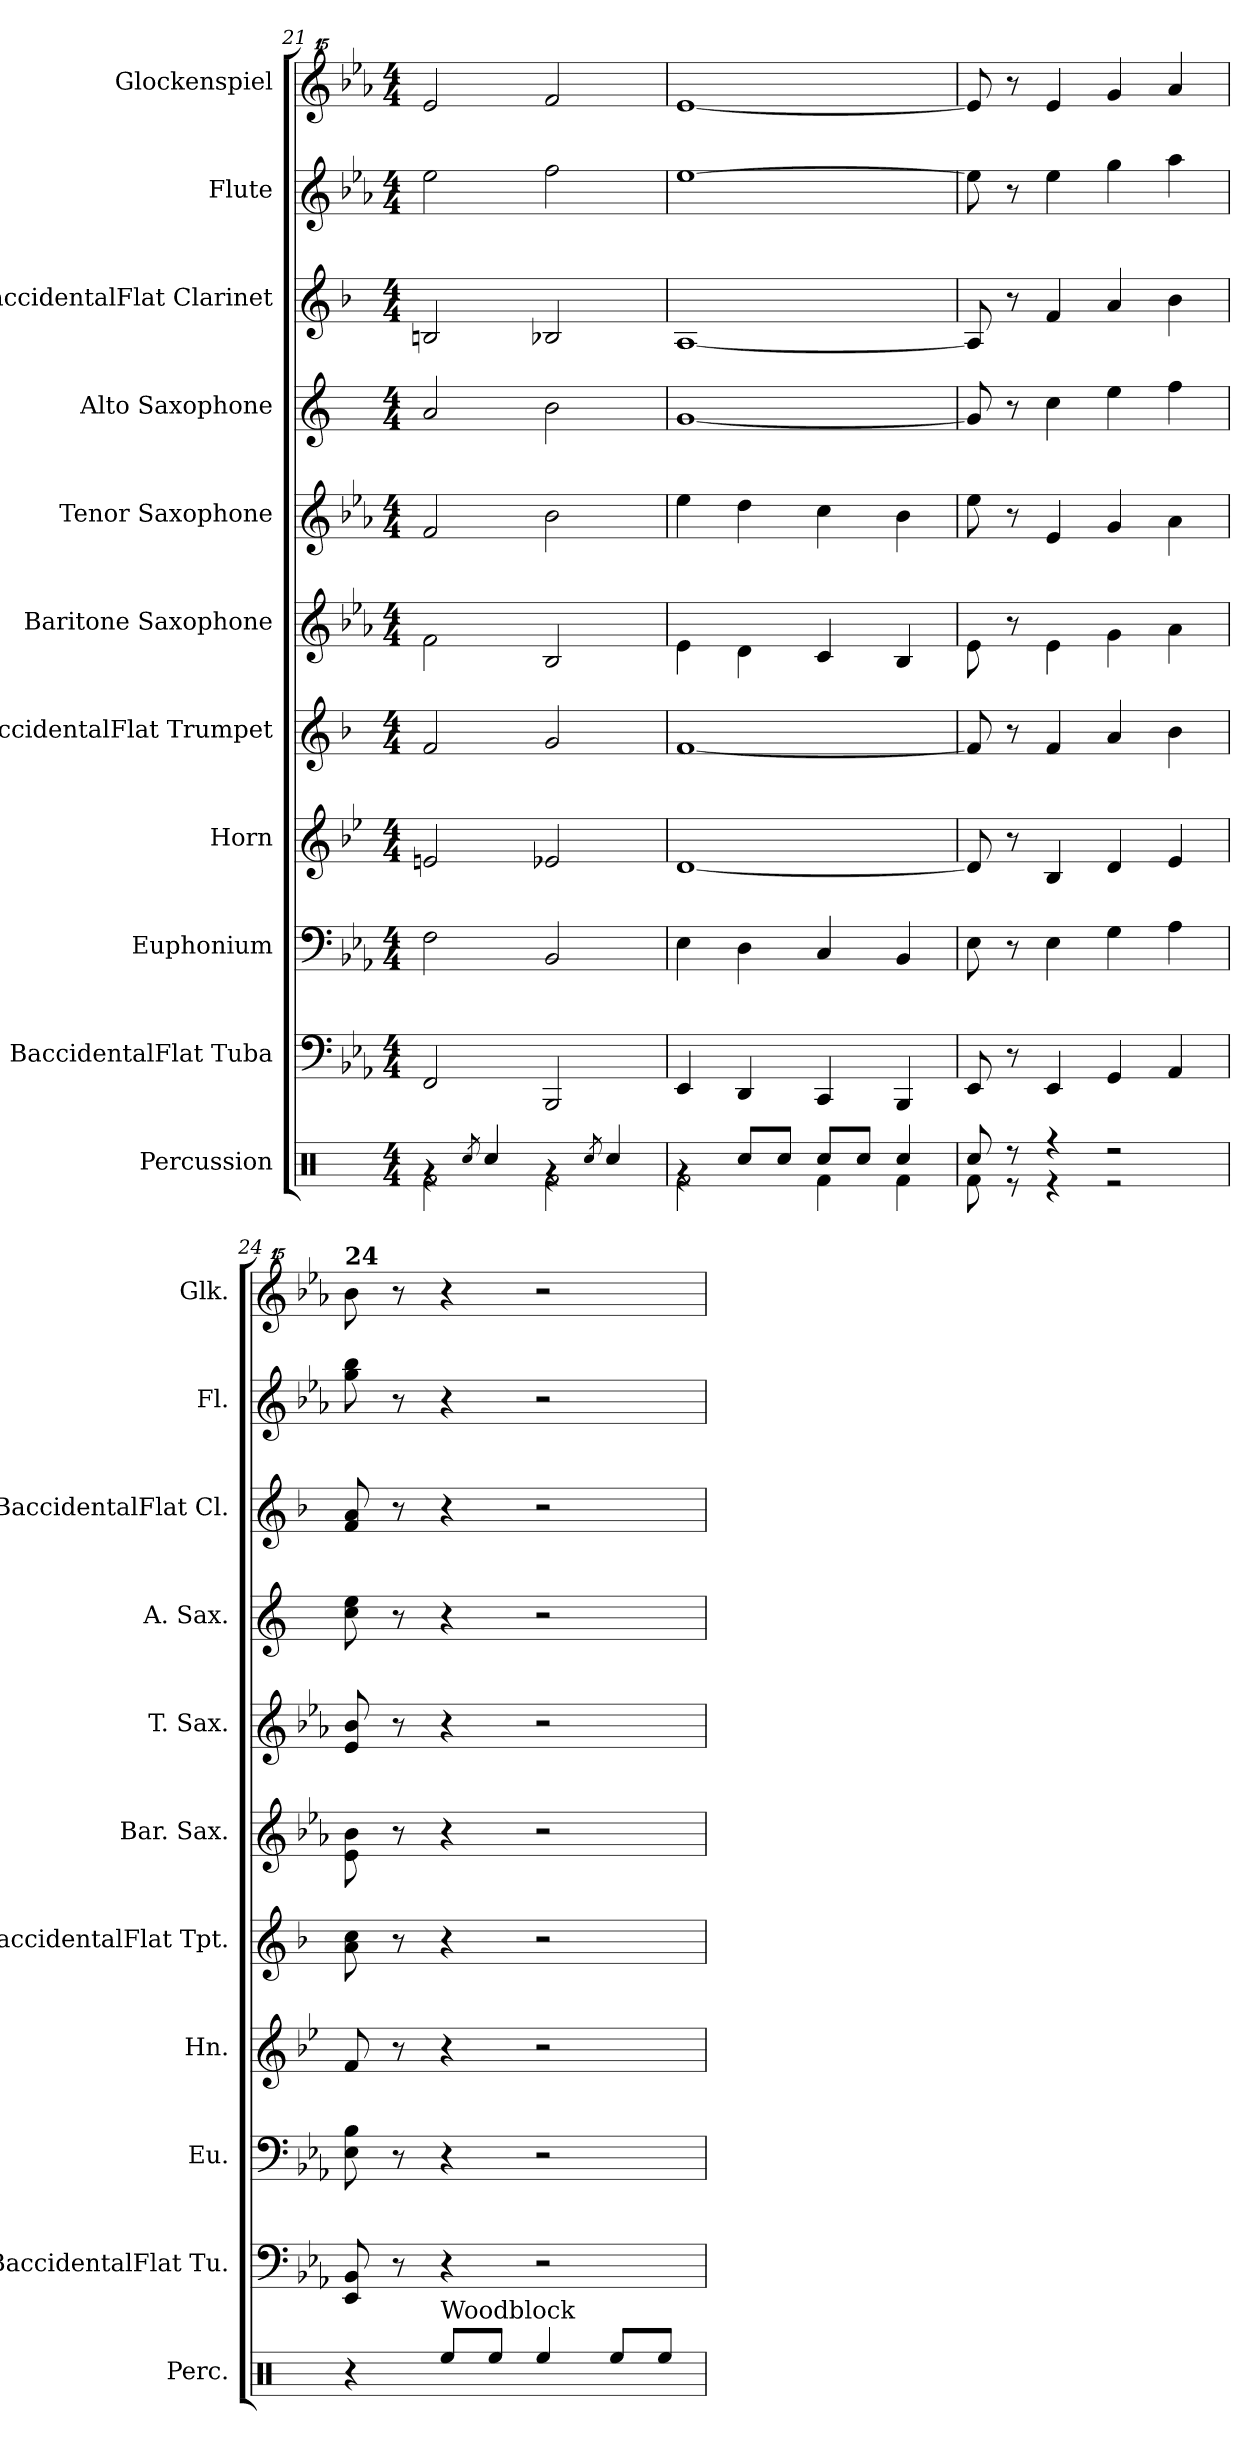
**kern	**kern	**kern	**kern	**kern	**kern	**kern	**kern	**kern	**kern	**kern
*part11	*part10	*part9	*part8	*part7	*part6	*part5	*part4	*part3	*part2	*part1
*staff11	*staff10	*staff9	*staff8	*staff7	*staff6	*staff5	*staff4	*staff3	*staff2	*staff1
*I"Percussion	*I"BaccidentalFlat Tuba	*I"Euphonium	*I"Horn	*I"BaccidentalFlat Trumpet	*I"Baritone Saxophone	*I"Tenor Saxophone	*I"Alto Saxophone	*I"BaccidentalFlat Clarinet	*I"Flute	*I"Glockenspiel
*I'Perc.	*I'BaccidentalFlat Tu.	*I'Eu.	*I'Hn.	*I'BaccidentalFlat Tpt.	*I'Bar. Sax.	*I'T. Sax.	*I'A. Sax.	*I'BaccidentalFlat Cl.	*I'Fl.	*I'Glk.
*clefX	*clefF4	*clefF4	*clefG2	*clefG2	*clefG2	*clefG2	*clefG2	*clefG2	*clefG2	*clefG^^2
*	*	*	*ITrd4c7	*ITrd1c2	*ITrd12c21	*ITrd8c14	*ITrd5c9	*ITrd1c2	*	*
*k[]	*k[b-e-a-]	*k[b-e-a-]	*k[b-e-a-]	*k[b-e-a-]	*k[b-e-a-]	*k[b-e-a-]	*k[b-e-a-]	*k[b-e-a-]	*k[b-e-a-]	*k[b-e-a-]
*M4/4	*M4/4	*M4/4	*M4/4	*M4/4	*M4/4	*M4/4	*M4/4	*M4/4	*M4/4	*M4/4
=21	=21	=21	=21	=21	=21	=21	=21	=21	=21	=21
*^	*	*	*	*	*	*	*	*	*	*
4rg	2Rf\	2FF/	2F\	2An/	2e-/	2F\	2F/	2c/	2An/	2ee-\	2eee-/
8qRcc/	.	.	.	.	.	.	.	.	.	.	.
4Rcc/	.	.	.	.	.	.	.	.	.	.	.
4rg	2Rf\	2BBB-/	2BB-/	2A-X/	2f/	2BB-/	2B-\	2d\	2A-X/	2ff\	2fff/
8qRcc/	.	.	.	.	.	.	.	.	.	.	.
4Rcc/	.	.	.	.	.	.	.	.	.	.	.
=22	=22	=22	=22	=22	=22	=22	=22	=22	=22	=22	=22
4rg	2Rf\	4EE-/	4E-\	[1G	[1e-	4E-\	4e-\	[1B-	[1G	[1ee-	[1eee-
8Rcc/L	.	4DD/	4D\	.	.	4D\	4d\	.	.	.	.
8Rcc/J	.	.	.	.	.	.	.	.	.	.	.
8Rcc/L	4Rf\	4CC/	4C/	.	.	4C/	4c\	.	.	.	.
8Rcc/J	.	.	.	.	.	.	.	.	.	.	.
4Rcc/	4Rf\	4BBB-/	4BB-/	.	.	4BB-/	4B-\	.	.	.	.
=23	=23	=23	=23	=23	=23	=23	=23	=23	=23	=23	=23
8Rcc/	8Rf\	8EE-/	8E-\	8G/]	8e-/]	8E-\	8e-\	8B-/]	8G/]	8ee-\]	8eee-/]
8r	8r	8r	8r	8r	8r	8r	8r	8r	8r	8r	8r
4r	4r	4EE-/	4E-\	4E-/	4e-/	4E-\	4E-/	4e-\	4e-/	4ee-\	4eee-/
2r	2r	4GG/	4G\	4G/	4g/	4G\	4G/	4g\	4g/	4gg\	4ggg/
.	.	4AA-/	4A-\	4A-/	4a-\	4A-\	4A-\	4a-\	4a-\	4aa-\	4aaa-/
*v	*v	*	*	*	*	*	*	*	*	*	*
=24	=24	=24	=24	=24	=24	=24	=24	=24	=24	=24
!	!	!	!	!	!	!	!	!	!	!LO:TX:a:B:t=24
4r	8EE-/ 8BB-/	8E-\ 8B-\	8B-/	8g\ 8b-\	8E-\ 8B-\	8E-/ 8B-/	8e-\ 8g\	8e-/ 8g/	8gg\ 8bb-\	8bbb-\
.	8r	8r	8r	8r	8r	8r	8r	8r	8r	8r
!LO:TX:a:t=Woodblock	!	!	!	!	!	!	!	!	!	!
8Ree/L	4r	4r	4r	4r	4r	4r	4r	4r	4r	4r
8Ree/J	.	.	.	.	.	.	.	.	.	.
4Ree/	2r	2r	2r	2r	2r	2r	2r	2r	2r	2r
8Ree/L	.	.	.	.	.	.	.	.	.	.
8Ree/J	.	.	.	.	.	.	.	.	.	.
=	=	=	=	=	=	=	=	=	=	=
*-	*-	*-	*-	*-	*-	*-	*-	*-	*-	*-
